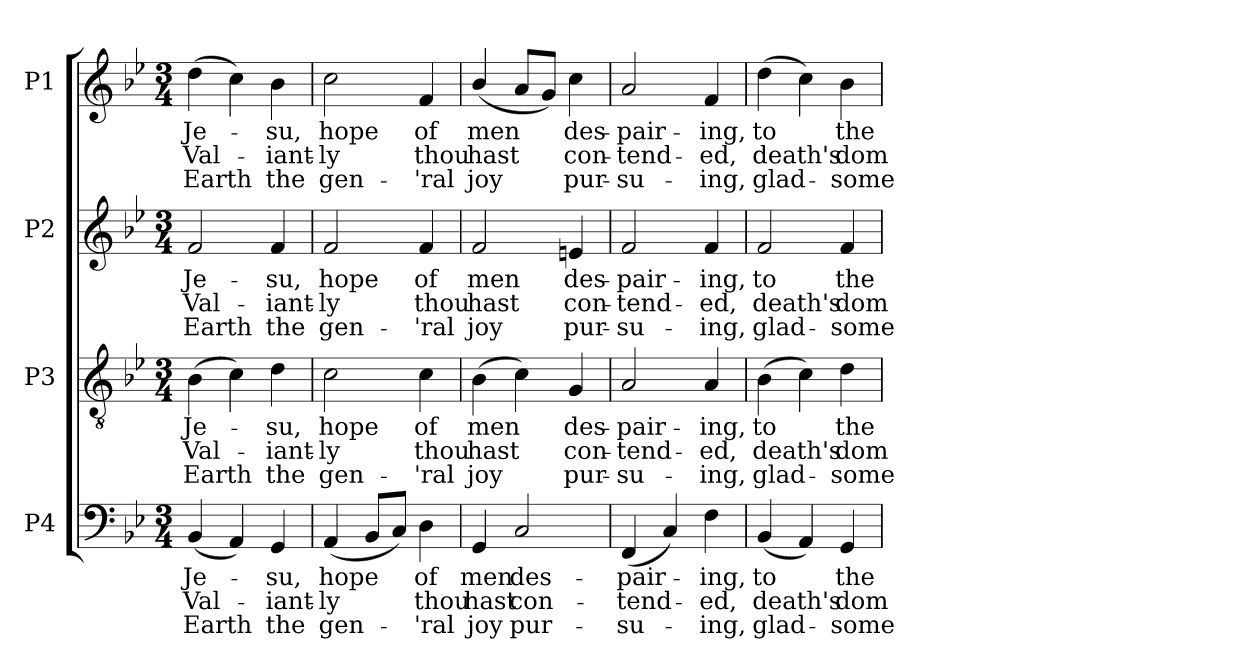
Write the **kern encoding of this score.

**kern	**text	**text	**text	**kern	**text	**text	**text	**kern	**text	**text	**text	**kern	**text	**text	**text
*part4	*part4	*part4	*part4	*part3	*part3	*part3	*part3	*part2	*part2	*part2	*part2	*part1	*part1	*part1	*part1
*staff4	*staff4	*staff4	*staff4	*staff3	*staff3	*staff3	*staff3	*staff2	*staff2	*staff2	*staff2	*staff1	*staff1	*staff1	*staff1
*I"P4	*	*	*	*I"P3	*	*	*	*I"P2	*	*	*	*I"P1	*	*	*
!!LO:PB:g=z
*clefF4	*	*	*	*clefGv2	*	*	*	*clefG2	*	*	*	*clefG2	*	*	*
*	*	*	*	*ITrd7c12	*	*	*	*	*	*	*	*	*	*	*
*k[b-e-]	*	*	*	*k[b-e-]	*	*	*	*k[b-e-]	*	*	*	*k[b-e-]	*	*	*
*B-:	*	*	*	*B-:	*	*	*	*B-:	*	*	*	*B-:	*	*	*
*M3/4	*	*	*	*M3/4	*	*	*	*M3/4	*	*	*	*M3/4	*	*	*
=1	=1	=1	=1	=1	=1	=1	=1	=1	=1	=1	=1	=1	=1	=1	=1
!	!LO:LY:b:color=#000000	!LO:LY:b:color=#000000	!LO:LY:b:color=#000000	!	!	!	!	!	!	!	!	!	!	!	!
!	!	!	!	!	!LO:LY:b:color=#000000	!LO:LY:b:color=#000000	!LO:LY:b:color=#000000	!	!	!	!	!	!	!	!
!	!	!	!	!	!	!	!	!	!LO:LY:b:color=#000000	!LO:LY:b:color=#000000	!LO:LY:b:color=#000000	!	!	!	!
!	!	!	!	!	!	!	!	!	!	!	!	!	!LO:LY:b:color=#000000	!LO:LY:b:color=#000000	!LO:LY:b:color=#000000
(4BB-i/	Je-	Val-	Earth	(4BB-i\	Je-	Val-	Earth	2fi/	Je-	Val-	Earth	(4ddi\	Je-	Val-	Earth
4AAi/)	.	.	.	4Ci\)	.	.	.	.	.	.	.	4cci\)	.	.	.
!	!LO:LY:b:color=#000000	!LO:LY:b:color=#000000	!LO:LY:b:color=#000000	!	!	!	!	!	!	!	!	!	!	!	!
!	!	!	!	!	!LO:LY:b:color=#000000	!LO:LY:b:color=#000000	!LO:LY:b:color=#000000	!	!	!	!	!	!	!	!
!	!	!	!	!	!	!	!	!	!LO:LY:b:color=#000000	!LO:LY:b:color=#000000	!LO:LY:b:color=#000000	!	!	!	!
!	!	!	!	!	!	!	!	!	!	!	!	!	!LO:LY:b:color=#000000	!LO:LY:b:color=#000000	!LO:LY:b:color=#000000
4GGi/	-su,	-iant-	the	4Di\	-su,	-iant-	the	4fi/	-su,	-iant-	the	4b-i\	-su,	-iant-	the
=2	=2	=2	=2	=2	=2	=2	=2	=2	=2	=2	=2	=2	=2	=2	=2
!	!LO:LY:b:color=#000000	!LO:LY:b:color=#000000	!LO:LY:b:color=#000000	!	!	!	!	!	!	!	!	!	!	!	!
!	!	!	!	!	!LO:LY:b:color=#000000	!LO:LY:b:color=#000000	!LO:LY:b:color=#000000	!	!	!	!	!	!	!	!
!	!	!	!	!	!	!	!	!	!LO:LY:b:color=#000000	!LO:LY:b:color=#000000	!LO:LY:b:color=#000000	!	!	!	!
!	!	!	!	!	!	!	!	!	!	!	!	!	!LO:LY:b:color=#000000	!LO:LY:b:color=#000000	!LO:LY:b:color=#000000
(4AAi/	hope	-ly	gen-	2Ci\	hope	-ly	gen-	2fi/	hope	-ly	gen-	2cci\	hope	-ly	gen-
8BB-i/L	.	.	.	.	.	.	.	.	.	.	.	.	.	.	.
8Ci/J)	.	.	.	.	.	.	.	.	.	.	.	.	.	.	.
!	!LO:LY:b:color=#000000	!LO:LY:b:color=#000000	!LO:LY:b:color=#000000	!	!	!	!	!	!	!	!	!	!	!	!
!	!	!	!	!	!LO:LY:b:color=#000000	!LO:LY:b:color=#000000	!LO:LY:b:color=#000000	!	!	!	!	!	!	!	!
!	!	!	!	!	!	!	!	!	!LO:LY:b:color=#000000	!LO:LY:b:color=#000000	!LO:LY:b:color=#000000	!	!	!	!
!	!	!	!	!	!	!	!	!	!	!	!	!	!LO:LY:b:color=#000000	!LO:LY:b:color=#000000	!LO:LY:b:color=#000000
4Di\	of	thou	-'ral	4Ci\	of	thou	-'ral	4fi/	of	thou	-'ral	4fi/	of	thou	-'ral
=3	=3	=3	=3	=3	=3	=3	=3	=3	=3	=3	=3	=3	=3	=3	=3
!	!LO:LY:b:color=#000000	!LO:LY:b:color=#000000	!LO:LY:b:color=#000000	!	!	!	!	!	!	!	!	!	!	!	!
!	!	!	!	!	!LO:LY:b:color=#000000	!LO:LY:b:color=#000000	!LO:LY:b:color=#000000	!	!	!	!	!	!	!	!
!	!	!	!	!	!	!	!	!	!LO:LY:b:color=#000000	!LO:LY:b:color=#000000	!LO:LY:b:color=#000000	!	!	!	!
!	!	!	!	!	!	!	!	!	!	!	!	!	!LO:LY:b:color=#000000	!LO:LY:b:color=#000000	!LO:LY:b:color=#000000
4GGi/	men	hast	joy	(4BB-i\	men	hast	joy	2fi/	men	hast	joy	(4b-i/	men	hast	joy
!	!LO:LY:b:color=#000000	!LO:LY:b:color=#000000	!LO:LY:b:color=#000000	!	!	!	!	!	!	!	!	!	!	!	!
2Ci/	des-	con-	pur-	4Ci\)	.	.	.	.	.	.	.	8ai/L	.	.	.
.	.	.	.	.	.	.	.	.	.	.	.	8gi/J)	.	.	.
!	!	!	!	!	!LO:LY:b:color=#000000	!LO:LY:b:color=#000000	!LO:LY:b:color=#000000	!	!	!	!	!	!	!	!
!	!	!	!	!	!	!	!	!	!LO:LY:b:color=#000000	!LO:LY:b:color=#000000	!LO:LY:b:color=#000000	!	!	!	!
!	!	!	!	!	!	!	!	!	!	!	!	!	!LO:LY:b:color=#000000	!LO:LY:b:color=#000000	!LO:LY:b:color=#000000
.	.	.	.	4GGi/	des-	con-	pur-	4eni/	des-	con-	pur-	4cci\	des-	con-	pur-
=4	=4	=4	=4	=4	=4	=4	=4	=4	=4	=4	=4	=4	=4	=4	=4
!	!LO:LY:b:color=#000000	!LO:LY:b:color=#000000	!LO:LY:b:color=#000000	!	!	!	!	!	!	!	!	!	!	!	!
!	!	!	!	!	!LO:LY:b:color=#000000	!LO:LY:b:color=#000000	!LO:LY:b:color=#000000	!	!	!	!	!	!	!	!
!	!	!	!	!	!	!	!	!	!LO:LY:b:color=#000000	!LO:LY:b:color=#000000	!LO:LY:b:color=#000000	!	!	!	!
!	!	!	!	!	!	!	!	!	!	!	!	!	!LO:LY:b:color=#000000	!LO:LY:b:color=#000000	!LO:LY:b:color=#000000
(4FFi/	-pair-	-tend-	-su-	2AAi/	-pair-	-tend-	-su-	2fi/	-pair-	-tend-	-su-	2ai/	-pair-	-tend-	-su-
4Ci/)	.	.	.	.	.	.	.	.	.	.	.	.	.	.	.
!	!LO:LY:b:color=#000000	!LO:LY:b:color=#000000	!LO:LY:b:color=#000000	!	!	!	!	!	!	!	!	!	!	!	!
!	!	!	!	!	!LO:LY:b:color=#000000	!LO:LY:b:color=#000000	!LO:LY:b:color=#000000	!	!	!	!	!	!	!	!
!	!	!	!	!	!	!	!	!	!LO:LY:b:color=#000000	!LO:LY:b:color=#000000	!LO:LY:b:color=#000000	!	!	!	!
!	!	!	!	!	!	!	!	!	!	!	!	!	!LO:LY:b:color=#000000	!LO:LY:b:color=#000000	!LO:LY:b:color=#000000
4Fi\	-ing,	-ed,	-ing,	4AAi/	-ing,	-ed,	-ing,	4fi/	-ing,	-ed,	-ing,	4fi/	-ing,	-ed,	-ing,
=5	=5	=5	=5	=5	=5	=5	=5	=5	=5	=5	=5	=5	=5	=5	=5
!	!LO:LY:b:color=#000000	!LO:LY:b:color=#000000	!LO:LY:b:color=#000000	!	!	!	!	!	!	!	!	!	!	!	!
!	!	!	!	!	!LO:LY:b:color=#000000	!LO:LY:b:color=#000000	!LO:LY:b:color=#000000	!	!	!	!	!	!	!	!
!	!	!	!	!	!	!	!	!	!LO:LY:b:color=#000000	!LO:LY:b:color=#000000	!LO:LY:b:color=#000000	!	!	!	!
!	!	!	!	!	!	!	!	!	!	!	!	!	!LO:LY:b:color=#000000	!LO:LY:b:color=#000000	!LO:LY:b:color=#000000
(4BB-i/	to	death's	glad-	(4BB-i\	to	death's	glad-	2fi/	to	death's	glad-	(4ddi\	to	death's	glad-
4AAi/)	.	.	.	4Ci\)	.	.	.	.	.	.	.	4cci\)	.	.	.
!	!LO:LY:b:color=#000000	!LO:LY:b:color=#000000	!LO:LY:b:color=#000000	!	!	!	!	!	!	!	!	!	!	!	!
!	!	!	!	!	!LO:LY:b:color=#000000	!LO:LY:b:color=#000000	!LO:LY:b:color=#000000	!	!	!	!	!	!	!	!
!	!	!	!	!	!	!	!	!	!LO:LY:b:color=#000000	!LO:LY:b:color=#000000	!LO:LY:b:color=#000000	!	!	!	!
!	!	!	!	!	!	!	!	!	!	!	!	!	!LO:LY:b:color=#000000	!LO:LY:b:color=#000000	!LO:LY:b:color=#000000
4GGi/	the	dom-	-some	4Di\	the	dom-	-some	4fi/	the	dom-	-some	4b-i\	the	dom-	-some
=	=	=	=	=	=	=	=	=	=	=	=	=	=	=	=
*-	*-	*-	*-	*-	*-	*-	*-	*-	*-	*-	*-	*-	*-	*-	*-
